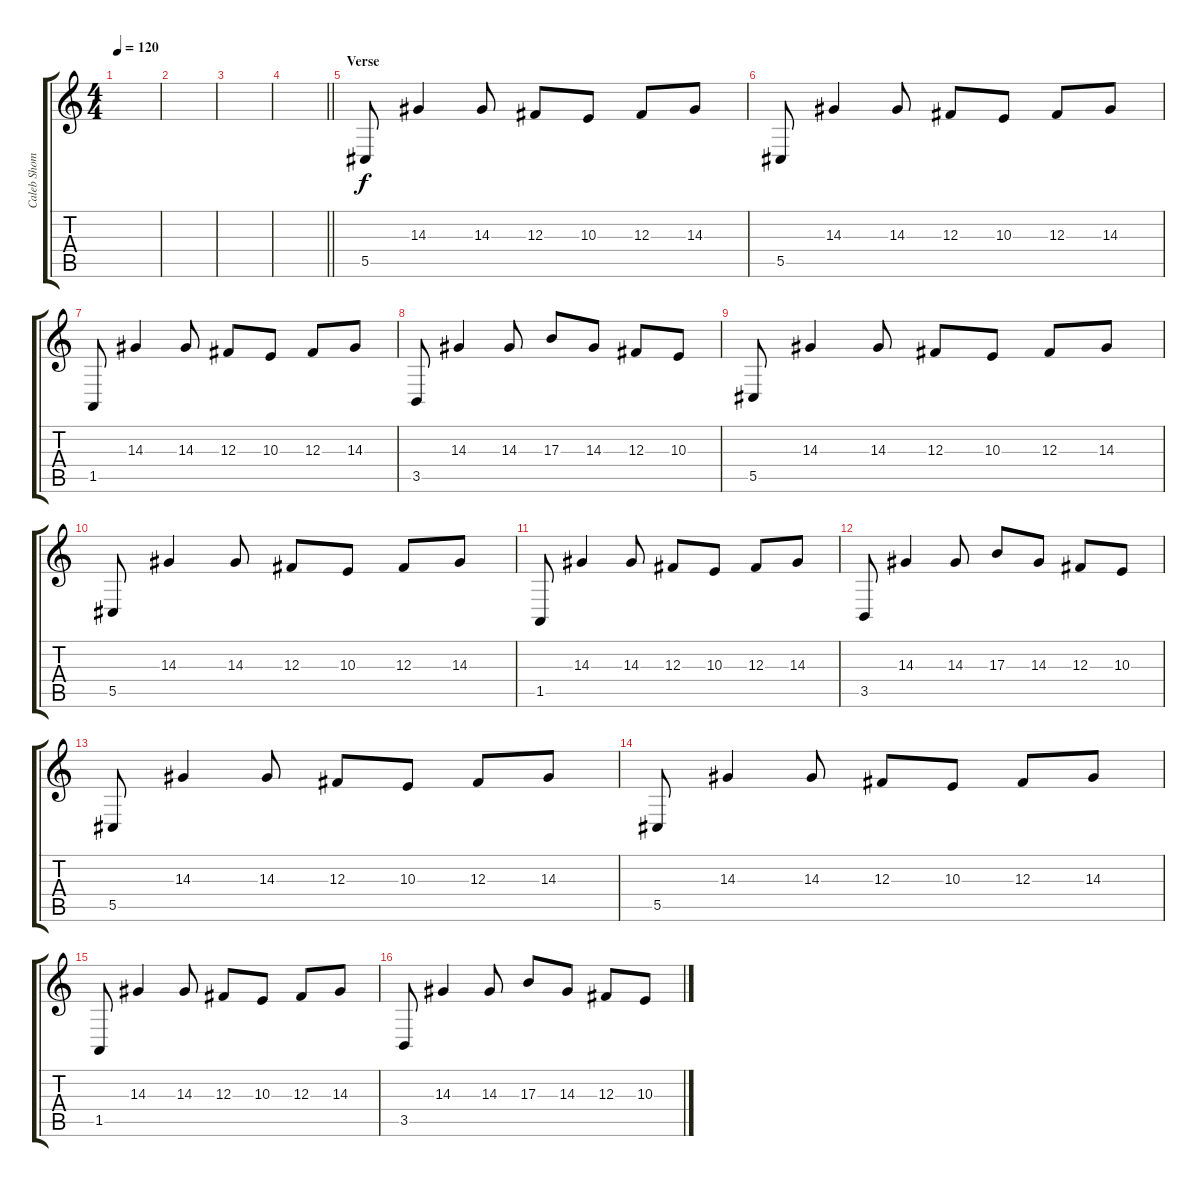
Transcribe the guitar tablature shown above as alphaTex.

\track ("Caleb Shomo" "Caleb Shom") {instrument lead2sawtooth}
\staff {score tabs}
\tuning (Eb4 Bb3 Gb3 Db3 Ab2 Db2) {hide}
\ts (4 4)
\tempo 120
\clef g2
\ks c
|
|
|
\barLineRight lightlight
|
\section ("" "Verse")
5.5.8{dy f} 14.3.4 14.3.8 12.3.8 10.3.8 12.3.8 14.3.8 |
5.5.8 14.3.4 14.3.8 12.3.8 10.3.8 12.3.8 14.3.8 |
1.5.8 14.3.4 14.3.8 12.3.8 10.3.8 12.3.8 14.3.8 |
3.5.8 14.3.4 14.3.8 17.3.8 14.3.8 12.3.8 10.3.8 |
5.5.8 14.3.4 14.3.8 12.3.8 10.3.8 12.3.8 14.3.8 |
5.5.8 14.3.4 14.3.8 12.3.8 10.3.8 12.3.8 14.3.8 |
1.5.8 14.3.4 14.3.8 12.3.8 10.3.8 12.3.8 14.3.8 |
3.5.8 14.3.4 14.3.8 17.3.8 14.3.8 12.3.8 10.3.8 |
5.5.8 14.3.4 14.3.8 12.3.8 10.3.8 12.3.8 14.3.8 |
5.5.8 14.3.4 14.3.8 12.3.8 10.3.8 12.3.8 14.3.8 |
1.5.8 14.3.4 14.3.8 12.3.8 10.3.8 12.3.8 14.3.8 |
3.5.8 14.3.4 14.3.8 17.3.8 14.3.8 12.3.8 10.3.8
